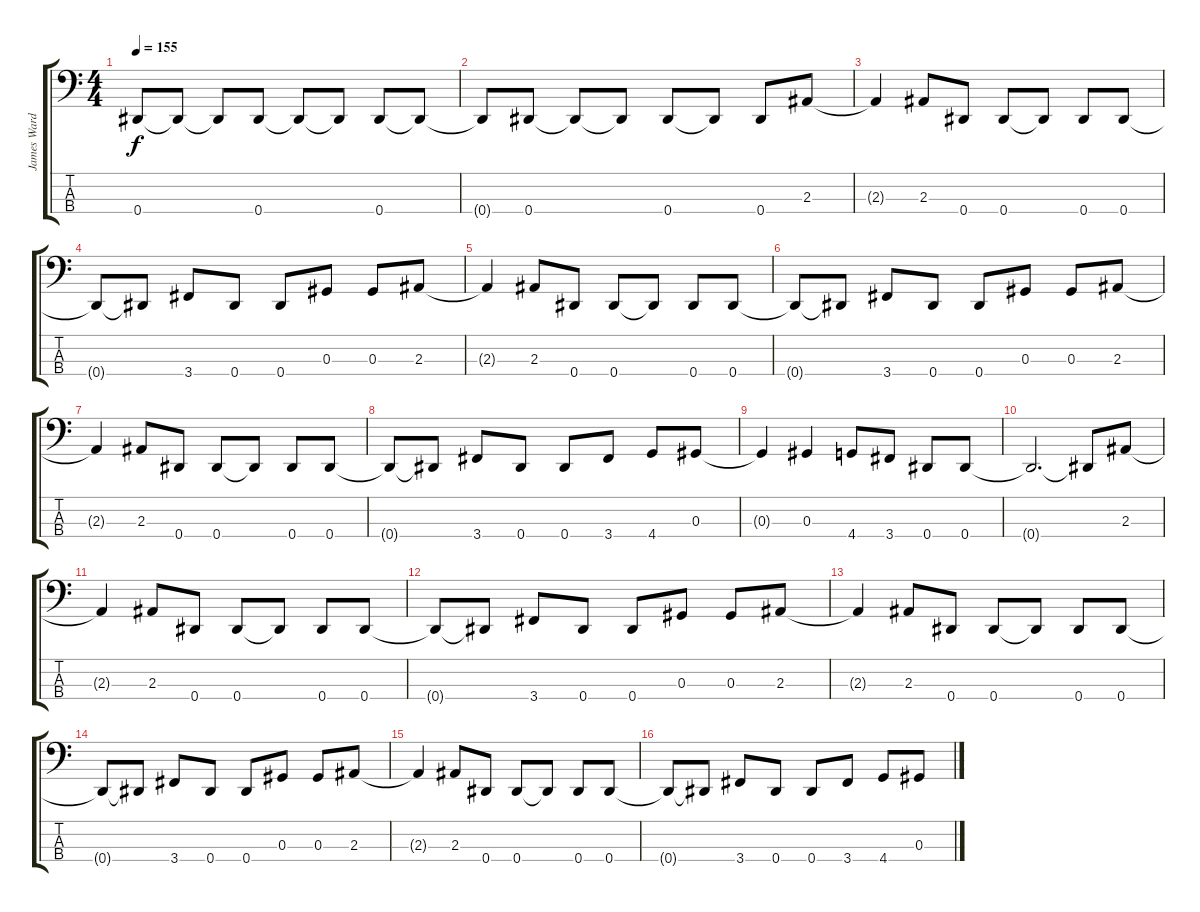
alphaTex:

\track ("James Ward - Bass" "James Ward") {instrument electricbassfinger}
\staff {score tabs}
\tuning (Gb2 Db2 Ab1 Eb1) {hide}
\ts (4 4)
\tempo 155
\clef f4
\ks c
0.4.8{dy f} 0.4{t}.8 0.4{t}.8 0.4.8 0.4{t}.8 0.4{t}.8 0.4.8 0.4{t}.8 |
0.4{t}.8 0.4.8 0.4{t}.8 0.4{t}.8 0.4.8 0.4{t}.8 0.4.8 2.3.8 |
2.3{t}.4 2.3.8 0.4.8 0.4.8 0.4{t}.8 0.4.8 0.4.8 |
0.4{t}.8 0.4{t}.8 3.4.8 0.4.8 0.4.8 0.3.8 0.3.8 2.3.8 |
2.3{t}.4 2.3.8 0.4.8 0.4.8 0.4{t}.8 0.4.8 0.4.8 |
0.4{t}.8 0.4{t}.8 3.4.8 0.4.8 0.4.8 0.3.8 0.3.8 2.3.8 |
2.3{t}.4 2.3.8 0.4.8 0.4.8 0.4{t}.8 0.4.8 0.4.8 |
0.4{t}.8 0.4{t}.8 3.4.8 0.4.8 0.4.8 3.4.8 4.4.8 0.3.8 |
0.3{t}.4 0.3.4 4.4.8 3.4.8 0.4.8 0.4.8 |
0.4{t}.2{d} 0.4{t}.8 2.3.8 |
2.3{t}.4 2.3.8 0.4.8 0.4.8 0.4{t}.8 0.4.8 0.4.8 |
0.4{t}.8 0.4{t}.8 3.4.8 0.4.8 0.4.8 0.3.8 0.3.8 2.3.8 |
2.3{t}.4 2.3.8 0.4.8 0.4.8 0.4{t}.8 0.4.8 0.4.8 |
0.4{t}.8 0.4{t}.8 3.4.8 0.4.8 0.4.8 0.3.8 0.3.8 2.3.8 |
2.3{t}.4 2.3.8 0.4.8 0.4.8 0.4{t}.8 0.4.8 0.4.8 |
0.4{t}.8 0.4{t}.8 3.4.8 0.4.8 0.4.8 3.4.8 4.4.8 0.3.8
